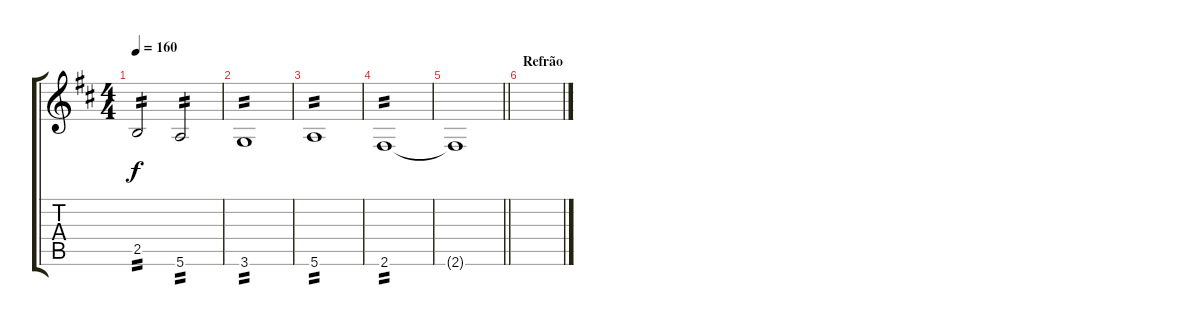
\track "" {instrument overdrivenguitar}
\staff {score tabs}
\tuning (E4 B3 G3 D3 A2 E2) {hide}
\ts (4 4)
\tempo 160
\clef g2
\ks d
2.5.2{tp 2 dy f} 5.6.2{tp 2} |
3.6.1{tp 2} |
5.6.1{tp 2} |
2.6.1{tp 2} |
\barLineRight lightlight
2.6{t}.1 |
\section ("" "Refrão")
